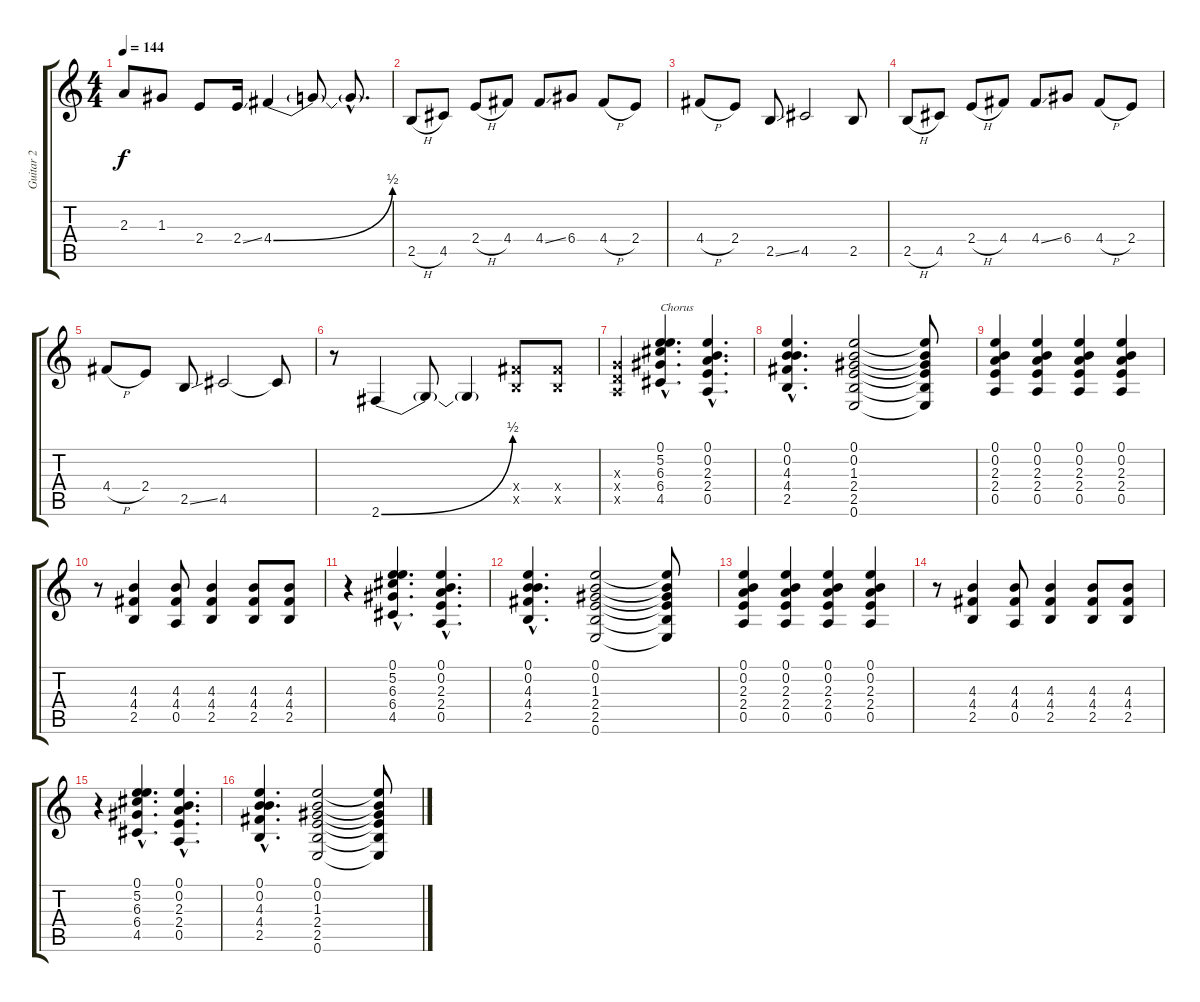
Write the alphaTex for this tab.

\track ("Guitar 2" "Guitar 2") {instrument distortionguitar}
\staff {score tabs}
\tuning (E4 B3 G3 D3 A2 E2) {hide}
\ts (4 4)
\tempo 144
\clef g2
\ks c
2.3.8{dy f} 1.3.8 2.4.8 2.4{ss}.16 4.4{be (bend 0 0 60 2)}.4 4.4{t}.8 4.4{hac t}.8{d} |
2.5{h}.8 4.5.8 2.4{h}.8 4.4.8 4.4{ss}.8 6.4.8 4.4{h}.8 2.4.8 |
4.4{h}.8 2.4.8 2.5{ss}.8 4.5.2 2.5.8 |
2.5{h}.8 4.5.8 2.4{h}.8 4.4.8 4.4{ss}.8 6.4.8 4.4{h}.8 2.4.8 |
4.4{h}.8 2.4.8 2.5{ss}.8 4.5.2 4.5{t}.8 |
r.8 2.6{be (bend 0 0 60 2)}.4 2.6{t}.8 2.6{t}.4 (4.4{x} 2.5{x}).8 (4.4{x} 2.5{x}).8 |
(0.3{x} 0.4{x} 0.5{x}).4 (0.1{hac} 5.2{hac} 6.3{hac} 6.4{hac} 4.5{hac}).4{d txt "Chorus"} (0.1{hac} 0.2{hac} 2.3{hac} 2.4{hac} 0.5{hac}).4{d} |
(0.1{hac} 0.2{hac} 4.3{hac} 4.4{hac} 2.5{hac}).4{d} (0.1 0.2 1.3 2.4 2.5 0.6).2 (0.1{t} 0.2{t} 1.3{t} 2.4{t} 2.5{t} 0.6{t}).8 |
(0.1 0.2 2.3 2.4 0.5).4 (0.1 0.2 2.3 2.4 0.5).4 (0.1 0.2 2.3 2.4 0.5).4 (0.1 0.2 2.3 2.4 0.5).4 |
r.8 (4.3 4.4 2.5).4 (4.3 4.4 0.5).8 (4.3 4.4 2.5).4 (4.3 4.4 2.5).8 (4.3 4.4 2.5).8 |
r.4 (0.1{hac} 5.2{hac} 6.3{hac} 6.4{hac} 4.5{hac}).4{d} (0.1{hac} 0.2{hac} 2.3{hac} 2.4{hac} 0.5{hac}).4{d} |
(0.1{hac} 0.2{hac} 4.3{hac} 4.4{hac} 2.5{hac}).4{d} (0.1 0.2 1.3 2.4 2.5 0.6).2 (0.1{t} 0.2{t} 1.3{t} 2.4{t} 2.5{t} 0.6{t}).8 |
(0.1 0.2 2.3 2.4 0.5).4 (0.1 0.2 2.3 2.4 0.5).4 (0.1 0.2 2.3 2.4 0.5).4 (0.1 0.2 2.3 2.4 0.5).4 |
r.8 (4.3 4.4 2.5).4 (4.3 4.4 0.5).8 (4.3 4.4 2.5).4 (4.3 4.4 2.5).8 (4.3 4.4 2.5).8 |
r.4 (0.1{hac} 5.2{hac} 6.3{hac} 6.4{hac} 4.5{hac}).4{d} (0.1{hac} 0.2{hac} 2.3{hac} 2.4{hac} 0.5{hac}).4{d} |
(0.1{hac} 0.2{hac} 4.3{hac} 4.4{hac} 2.5{hac}).4{d} (0.1 0.2 1.3 2.4 2.5 0.6).2 (0.1{t} 0.2{t} 1.3{t} 2.4{t} 2.5{t} 0.6{t}).8
